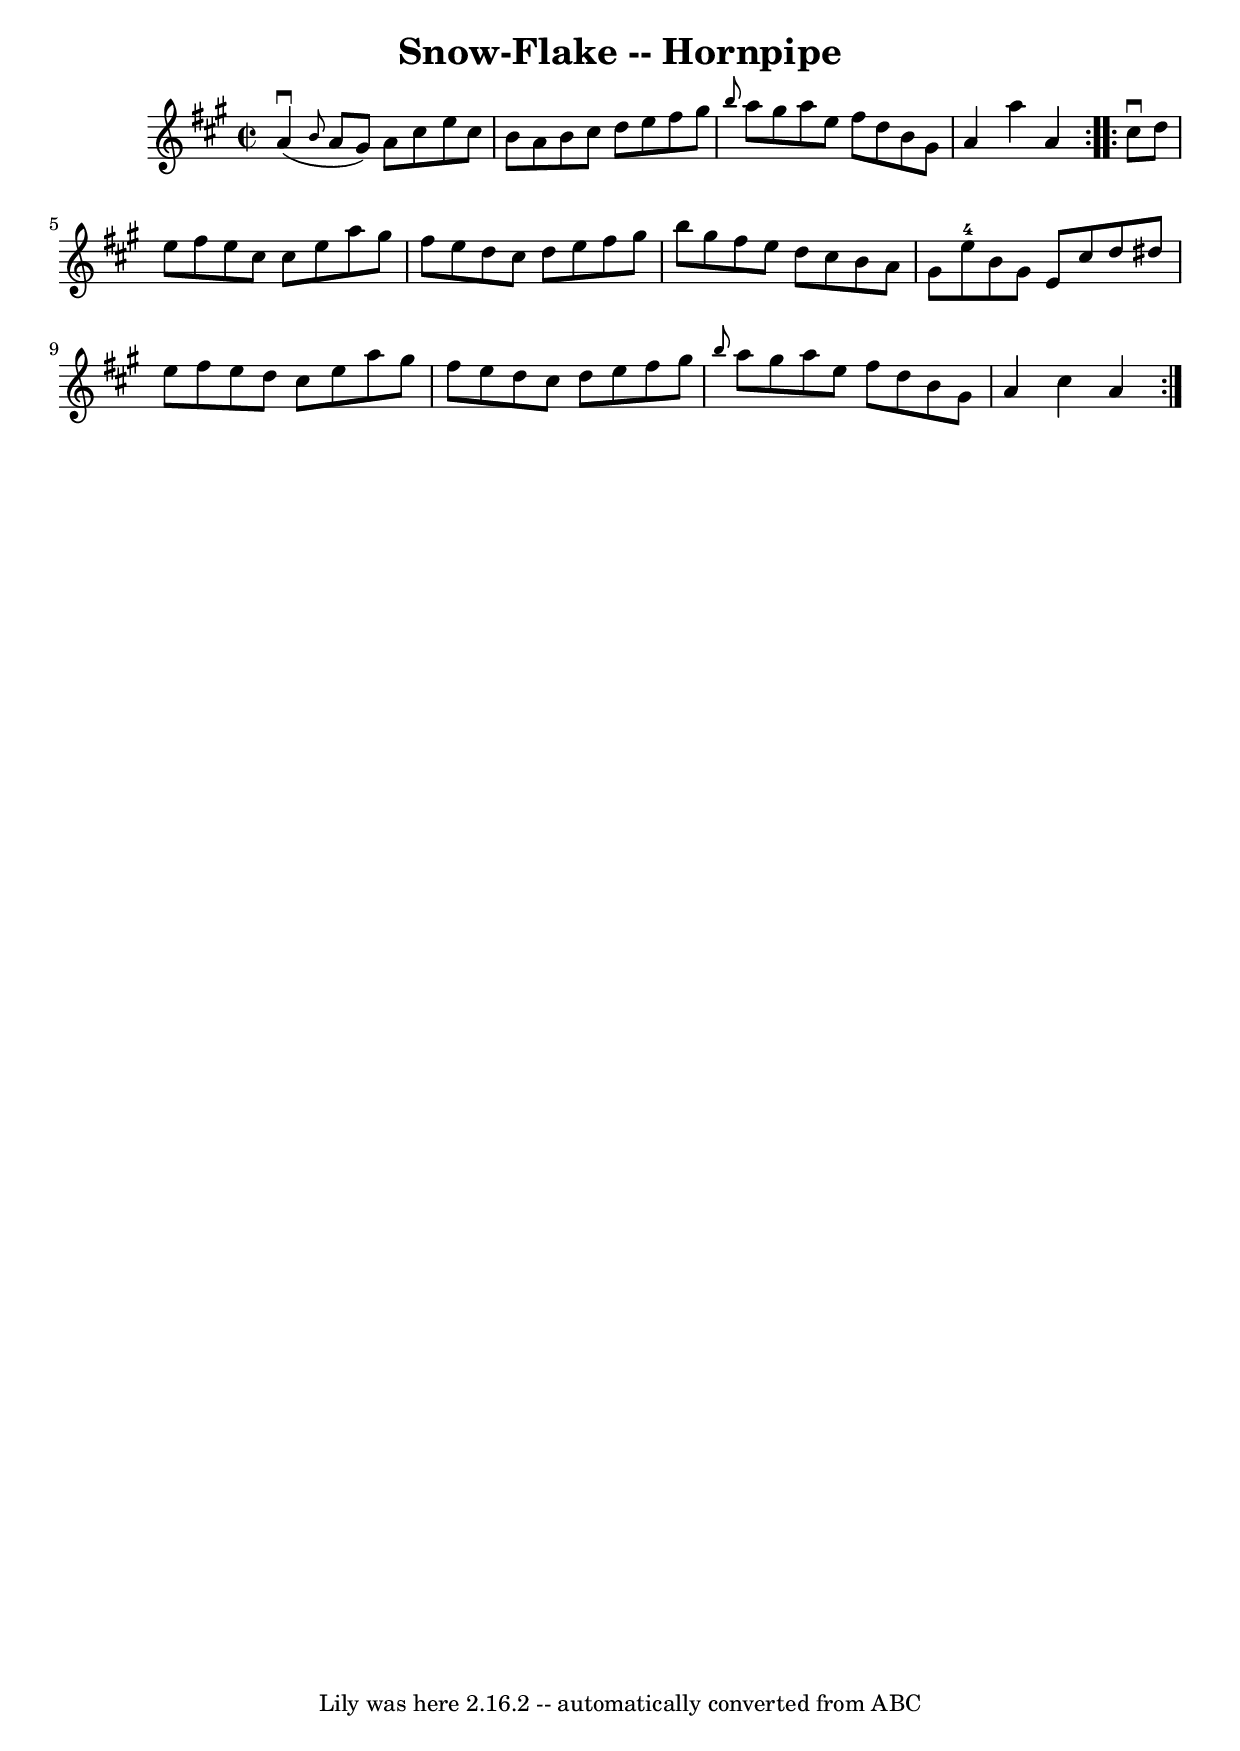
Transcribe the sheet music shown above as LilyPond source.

\version "2.16.2"
\include "Mammoth.ily"
\header {
	%% book = "Cole's 1000 Fiddle Tunes"
	crossRefNumber = "1"
	footnotes = ""
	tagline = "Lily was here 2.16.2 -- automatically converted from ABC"
	title = "Snow-Flake -- Hornpipe"
}
voicedefault =  {


\repeat volta 2 {
\override Staff.TimeSignature #'style = #'C
 \time 2/2 
\key a \major a'4 (^\downbow \grace { b'8  } a'8 gis'8 
) a'8 cis''8 e''8 cis''8  |
 b'8 a'8 b'8 cis''8   
 d''8 e''8 fis''8 gis''8  |
 \grace { b''8  } a''8    
gis''8 a''8 e''8 fis''8 d''8 b'8 gis'8  |
 a'4    
a''4 a'4  }     \repeat volta 2 { cis''8^\downbow d''8  |
 e''8 
 fis''8 e''8 cis''8 cis''8 e''8 a''8 gis''8  |
   
fis''8 e''8 d''8 cis''8 d''8 e''8 fis''8 gis''8  |
  
 b''8 gis''8 fis''8 e''8 d''8 cis''8 b'8 a'8  |
   
gis'8 e''8-4 b'8 gis'8 e'8 cis''8 d''8 dis''8  |
  
 e''8 fis''8 e''8 d''8 cis''8 e''8 a''8 gis''8  |
 
 fis''8 e''8 d''8 cis''8 d''8 e''8 fis''8 gis''8  
|
 \grace { b''8  } a''8 gis''8 a''8 e''8 fis''8 d''8 
 b'8 gis'8  |
 a'4 cis''4 a'4  }   
}

\score{
    <<

	\context Staff="default"
	{
	    \voicedefault 
	}

    >>
	\layout {
	}
	\midi {}
}
